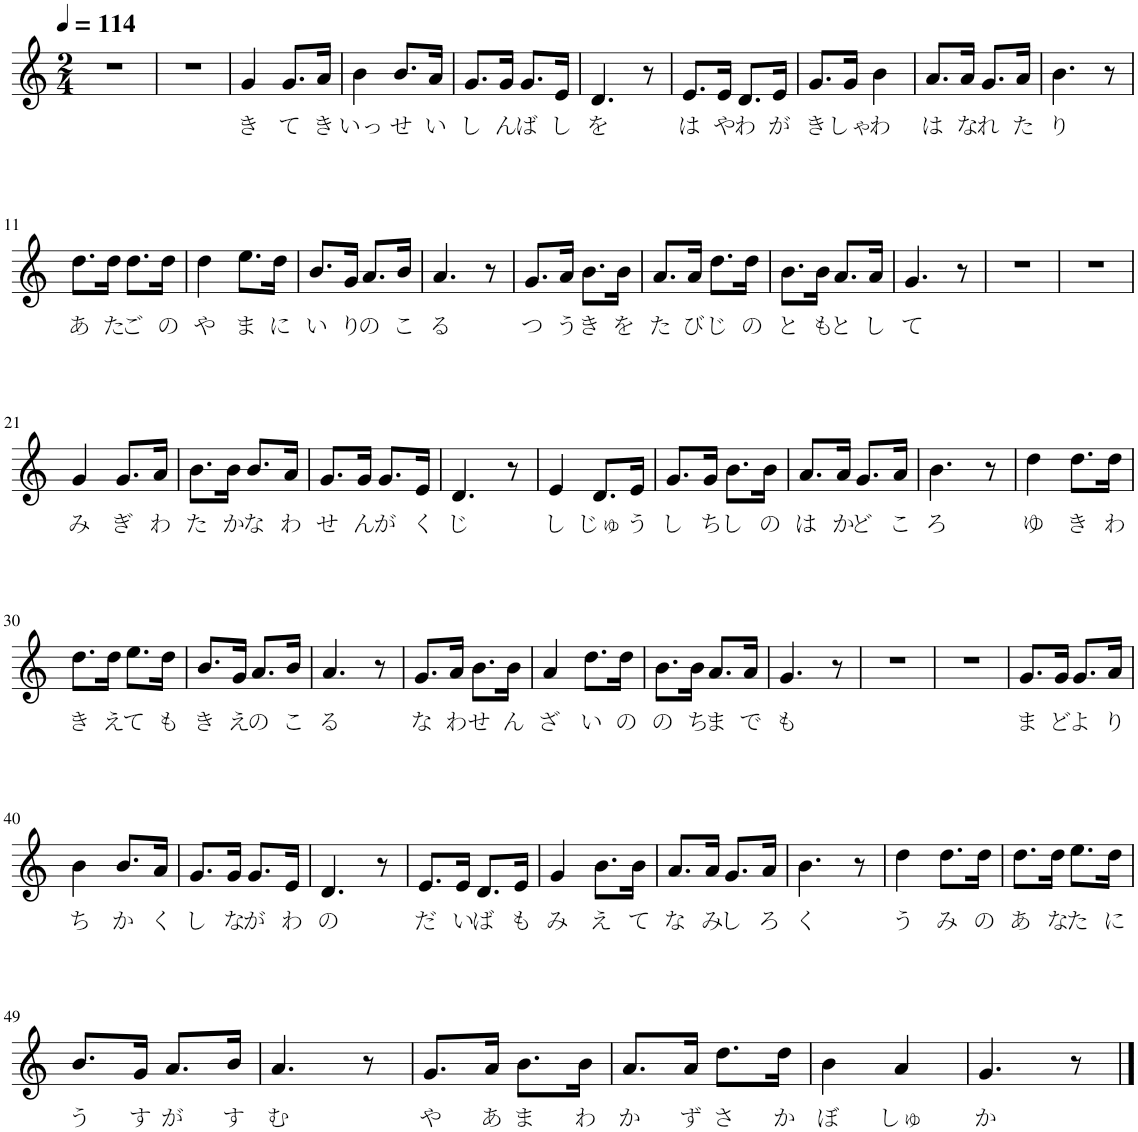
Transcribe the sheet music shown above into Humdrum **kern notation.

**kern	**text
*part1	*part1
*staff1	*staff1
*I"ピアノ	*
*clefG2	*
*k[]	*
*M2/4	*
*MM114	*
=1	=1
2r	.
=2	=2
2r	.
=3	=3
!	!LO:LY:b
4g/	き
!	!LO:LY:b
8.g/L	て
!	!LO:LY:b
16a/Jk	き
=4	=4
!	!LO:LY:b
4b\	いっ
!	!LO:LY:b
8.b/L	せ
!	!LO:LY:b
16a/Jk	い
=5	=5
!	!LO:LY:b
8.g/L	し
!	!LO:LY:b
16g/Jk	ん
!	!LO:LY:b
8.g/L	ば
!	!LO:LY:b
16e/Jk	し
=6	=6
!	!LO:LY:b
4.d/	を
8r	.
=7	=7
!	!LO:LY:b
8.e/L	は
!	!LO:LY:b
16e/Jk	や
!	!LO:LY:b
8.d/L	わ
!	!LO:LY:b
16e/Jk	が
=8	=8
!	!LO:LY:b
8.g/L	き
!	!LO:LY:b
16g/Jk	しゃ
!	!LO:LY:b
4b\	わ
=9	=9
!	!LO:LY:b
8.a/L	は
!	!LO:LY:b
16a/Jk	な
!	!LO:LY:b
8.g/L	れ
!	!LO:LY:b
16a/Jk	た
=10	=10
!	!LO:LY:b
4.b\	り
8r	.
!!LO:LB:g=z
=11	=11
!	!LO:LY:b
8.dd\L	あ
!	!LO:LY:b
16dd\Jk	た
!	!LO:LY:b
8.dd\L	ご
!	!LO:LY:b
16dd\Jk	の
=12	=12
!	!LO:LY:b
4dd\	や
!	!LO:LY:b
8.ee\L	ま
!	!LO:LY:b
16dd\Jk	に
=13	=13
!	!LO:LY:b
8.b/L	い
!	!LO:LY:b
16g/Jk	り
!	!LO:LY:b
8.a/L	の
!	!LO:LY:b
16b/Jk	こ
=14	=14
!	!LO:LY:b
4.a/	る
8r	.
=15	=15
!	!LO:LY:b
8.g/L	つ
!	!LO:LY:b
16a/Jk	う
!	!LO:LY:b
8.b\L	き
!	!LO:LY:b
16b\Jk	を
=16	=16
!	!LO:LY:b
8.a/L	た
!	!LO:LY:b
16a/Jk	び
!	!LO:LY:b
8.dd\L	じ
!	!LO:LY:b
16dd\Jk	の
=17	=17
!	!LO:LY:b
8.b\L	と
!	!LO:LY:b
16b\Jk	も
!	!LO:LY:b
8.a/L	と
!	!LO:LY:b
16a/Jk	し
=18	=18
!	!LO:LY:b
4.g/	て
8r	.
=19	=19
2r	.
=20	=20
2r	.
!!LO:LB:g=z
=21	=21
!	!LO:LY:b
4g/	み
!	!LO:LY:b
8.g/L	ぎ
!	!LO:LY:b
16a/Jk	わ
=22	=22
!	!LO:LY:b
8.b\L	た
!	!LO:LY:b
16b\Jk	か
!	!LO:LY:b
8.b/L	な
!	!LO:LY:b
16a/Jk	わ
=23	=23
!	!LO:LY:b
8.g/L	せ
!	!LO:LY:b
16g/Jk	ん
!	!LO:LY:b
8.g/L	が
!	!LO:LY:b
16e/Jk	く
=24	=24
!	!LO:LY:b
4.d/	じ
8r	.
=25	=25
!	!LO:LY:b
4e/	し
!	!LO:LY:b
8.d/L	じゅ
!	!LO:LY:b
16e/Jk	う
=26	=26
!	!LO:LY:b
8.g/L	し
!	!LO:LY:b
16g/Jk	ち
!	!LO:LY:b
8.b\L	し
!	!LO:LY:b
16b\Jk	の
=27	=27
!	!LO:LY:b
8.a/L	は
!	!LO:LY:b
16a/Jk	か
!	!LO:LY:b
8.g/L	ど
!	!LO:LY:b
16a/Jk	こ
=28	=28
!	!LO:LY:b
4.b\	ろ
8r	.
=29	=29
!	!LO:LY:b
4dd\	ゆ
!	!LO:LY:b
8.dd\L	き
!	!LO:LY:b
16dd\Jk	わ
!!LO:LB:g=z
=30	=30
!	!LO:LY:b
8.dd\L	き
!	!LO:LY:b
16dd\Jk	え
!	!LO:LY:b
8.ee\L	て
!	!LO:LY:b
16dd\Jk	も
=31	=31
!	!LO:LY:b
8.b/L	き
!	!LO:LY:b
16g/Jk	え
!	!LO:LY:b
8.a/L	の
!	!LO:LY:b
16b/Jk	こ
=32	=32
!	!LO:LY:b
4.a/	る
8r	.
=33	=33
!	!LO:LY:b
8.g/L	な
!	!LO:LY:b
16a/Jk	わ
!	!LO:LY:b
8.b\L	せ
!	!LO:LY:b
16b\Jk	ん
=34	=34
!	!LO:LY:b
4a/	ざ
!	!LO:LY:b
8.dd\L	い
!	!LO:LY:b
16dd\Jk	の
=35	=35
!	!LO:LY:b
8.b\L	の
!	!LO:LY:b
16b\Jk	ち
!	!LO:LY:b
8.a/L	ま
!	!LO:LY:b
16a/Jk	で
=36	=36
!	!LO:LY:b
4.g/	も
8r	.
=37	=37
2r	.
=38	=38
2r	.
=39	=39
!	!LO:LY:b
8.g/L	ま
!	!LO:LY:b
16g/Jk	ど
!	!LO:LY:b
8.g/L	よ
!	!LO:LY:b
16a/Jk	り
!!LO:LB:g=z
=40	=40
!	!LO:LY:b
4b\	ち
!	!LO:LY:b
8.b/L	か
!	!LO:LY:b
16a/Jk	く
=41	=41
!	!LO:LY:b
8.g/L	し
!	!LO:LY:b
16g/Jk	な
!	!LO:LY:b
8.g/L	が
!	!LO:LY:b
16e/Jk	わ
=42	=42
!	!LO:LY:b
4.d/	の
8r	.
=43	=43
!	!LO:LY:b
8.e/L	だ
!	!LO:LY:b
16e/Jk	い
!	!LO:LY:b
8.d/L	ば
!	!LO:LY:b
16e/Jk	も
=44	=44
!	!LO:LY:b
4g/	み
!	!LO:LY:b
8.b\L	え
!	!LO:LY:b
16b\Jk	て
=45	=45
!	!LO:LY:b
8.a/L	な
!	!LO:LY:b
16a/Jk	み
!	!LO:LY:b
8.g/L	し
!	!LO:LY:b
16a/Jk	ろ
=46	=46
!	!LO:LY:b
4.b\	く
8r	.
=47	=47
!	!LO:LY:b
4dd\	う
!	!LO:LY:b
8.dd\L	み
!	!LO:LY:b
16dd\Jk	の
=48	=48
!	!LO:LY:b
8.dd\L	あ
!	!LO:LY:b
16dd\Jk	な
!	!LO:LY:b
8.ee\L	た
!	!LO:LY:b
16dd\Jk	に
!!LO:LB:g=z
=49	=49
!	!LO:LY:b
8.b/L	う
!	!LO:LY:b
16g/Jk	す
!	!LO:LY:b
8.a/L	が
!	!LO:LY:b
16b/Jk	す
=50	=50
!	!LO:LY:b
4.a/	む
8r	.
=51	=51
!	!LO:LY:b
8.g/L	や
!	!LO:LY:b
16a/Jk	あ
!	!LO:LY:b
8.b\L	ま
!	!LO:LY:b
16b\Jk	わ
=52	=52
!	!LO:LY:b
8.a/L	か
!	!LO:LY:b
16a/Jk	ず
!	!LO:LY:b
8.dd\L	さ
!	!LO:LY:b
16dd\Jk	か
=53	=53
!	!LO:LY:b
4b\	ぼ
!	!LO:LY:b
4a/	しゅ
=54	=54
!	!LO:LY:b
4.g/	か
8r	.
==	==
*-	*-
